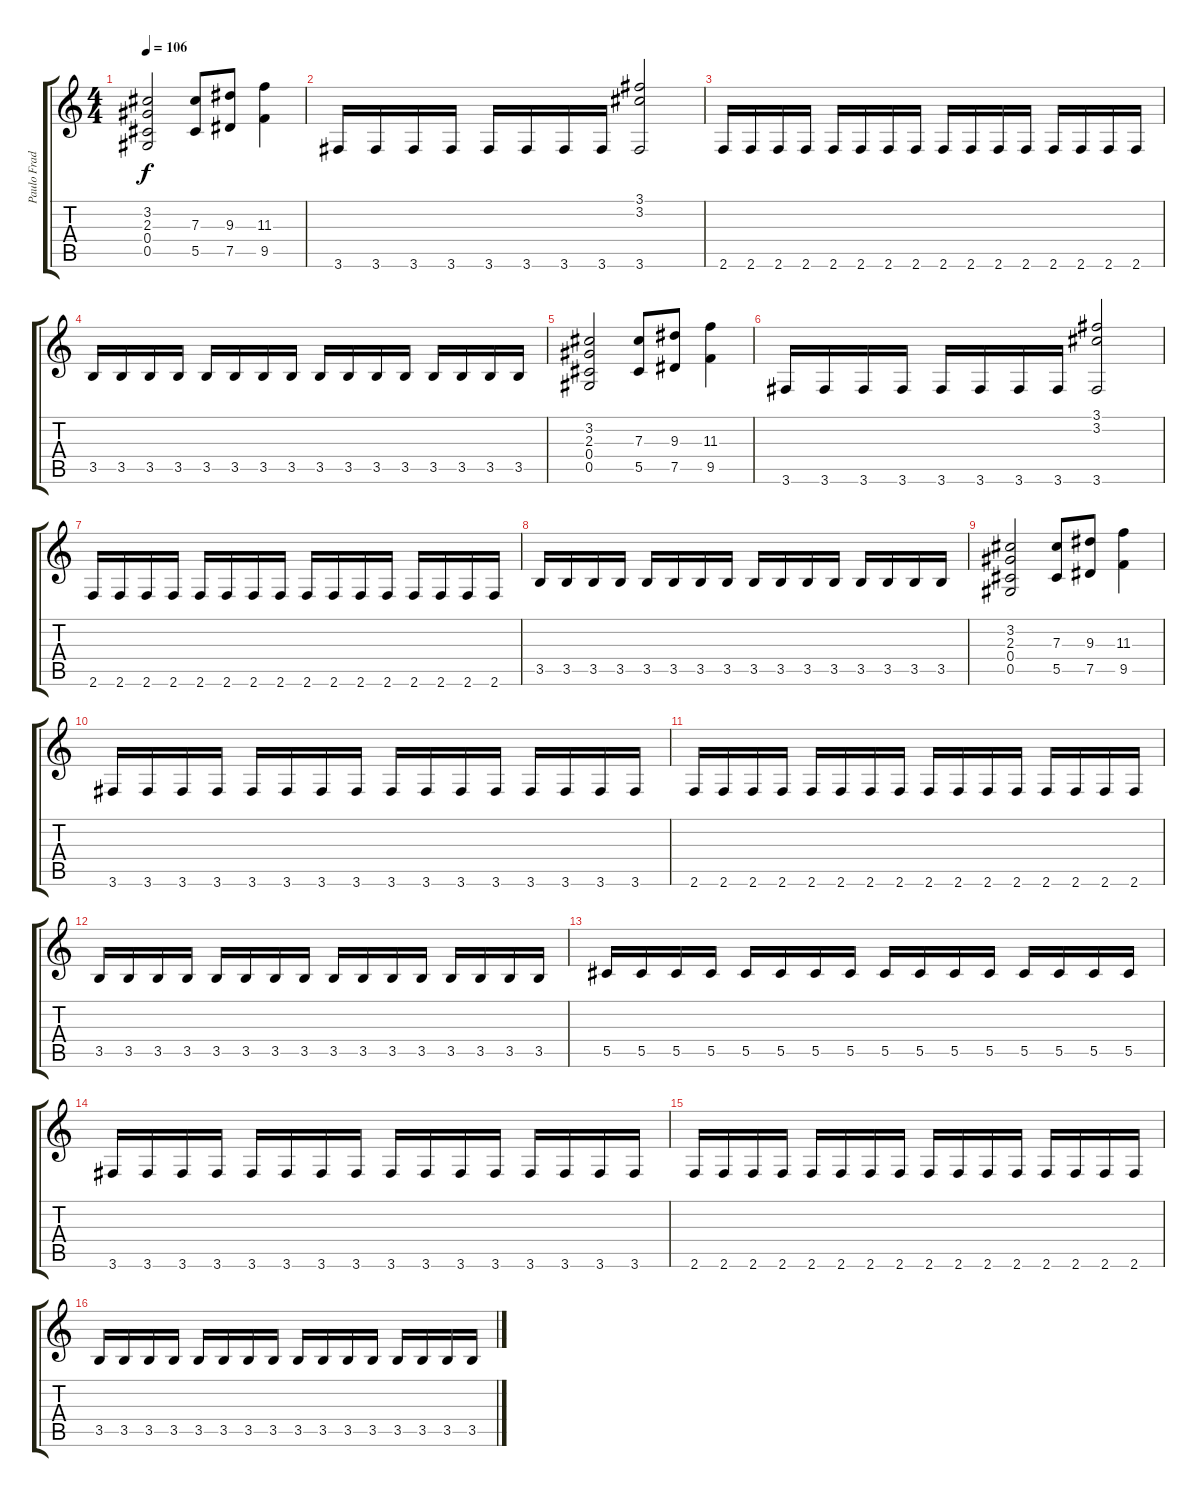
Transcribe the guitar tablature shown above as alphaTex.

\track ("Paulo Frade Base" "Paulo Frad") {instrument overdrivenguitar}
\staff {score tabs}
\tuning (Eb4 Bb3 Gb3 Db3 Ab2 Eb2) {hide}
\ts (4 4)
\tempo 106
\clef g2
\ks c
(3.2 2.3 0.4 0.5).2{dy f} (7.3 5.5).8 (9.3 7.5).8 (11.3 9.5).4 |
3.6.16 3.6.16 3.6.16 3.6.16 3.6.16 3.6.16 3.6.16 3.6.16 (3.1 3.2 3.6).2 |
2.6.16 2.6.16 2.6.16 2.6.16 2.6.16 2.6.16 2.6.16 2.6.16 2.6.16 2.6.16 2.6.16 2.6.16 2.6.16 2.6.16 2.6.16 2.6.16 |
3.5.16 3.5.16 3.5.16 3.5.16 3.5.16 3.5.16 3.5.16 3.5.16 3.5.16 3.5.16 3.5.16 3.5.16 3.5.16 3.5.16 3.5.16 3.5.16 |
(3.2 2.3 0.4 0.5).2 (7.3 5.5).8 (9.3 7.5).8 (11.3 9.5).4 |
3.6.16 3.6.16 3.6.16 3.6.16 3.6.16 3.6.16 3.6.16 3.6.16 (3.1 3.2 3.6).2 |
2.6.16 2.6.16 2.6.16 2.6.16 2.6.16 2.6.16 2.6.16 2.6.16 2.6.16 2.6.16 2.6.16 2.6.16 2.6.16 2.6.16 2.6.16 2.6.16 |
3.5.16 3.5.16 3.5.16 3.5.16 3.5.16 3.5.16 3.5.16 3.5.16 3.5.16 3.5.16 3.5.16 3.5.16 3.5.16 3.5.16 3.5.16 3.5.16 |
(3.2 2.3 0.4 0.5).2 (7.3 5.5).8 (9.3 7.5).8 (11.3 9.5).4 |
3.6.16 3.6.16 3.6.16 3.6.16 3.6.16 3.6.16 3.6.16 3.6.16 3.6.16 3.6.16 3.6.16 3.6.16 3.6.16 3.6.16 3.6.16 3.6.16 |
2.6.16 2.6.16 2.6.16 2.6.16 2.6.16 2.6.16 2.6.16 2.6.16 2.6.16 2.6.16 2.6.16 2.6.16 2.6.16 2.6.16 2.6.16 2.6.16 |
3.5.16 3.5.16 3.5.16 3.5.16 3.5.16 3.5.16 3.5.16 3.5.16 3.5.16 3.5.16 3.5.16 3.5.16 3.5.16 3.5.16 3.5.16 3.5.16 |
5.5.16 5.5.16 5.5.16 5.5.16 5.5.16 5.5.16 5.5.16 5.5.16 5.5.16 5.5.16 5.5.16 5.5.16 5.5.16 5.5.16 5.5.16 5.5.16 |
3.6.16 3.6.16 3.6.16 3.6.16 3.6.16 3.6.16 3.6.16 3.6.16 3.6.16 3.6.16 3.6.16 3.6.16 3.6.16 3.6.16 3.6.16 3.6.16 |
2.6.16 2.6.16 2.6.16 2.6.16 2.6.16 2.6.16 2.6.16 2.6.16 2.6.16 2.6.16 2.6.16 2.6.16 2.6.16 2.6.16 2.6.16 2.6.16 |
3.5.16 3.5.16 3.5.16 3.5.16 3.5.16 3.5.16 3.5.16 3.5.16 3.5.16 3.5.16 3.5.16 3.5.16 3.5.16 3.5.16 3.5.16 3.5.16
